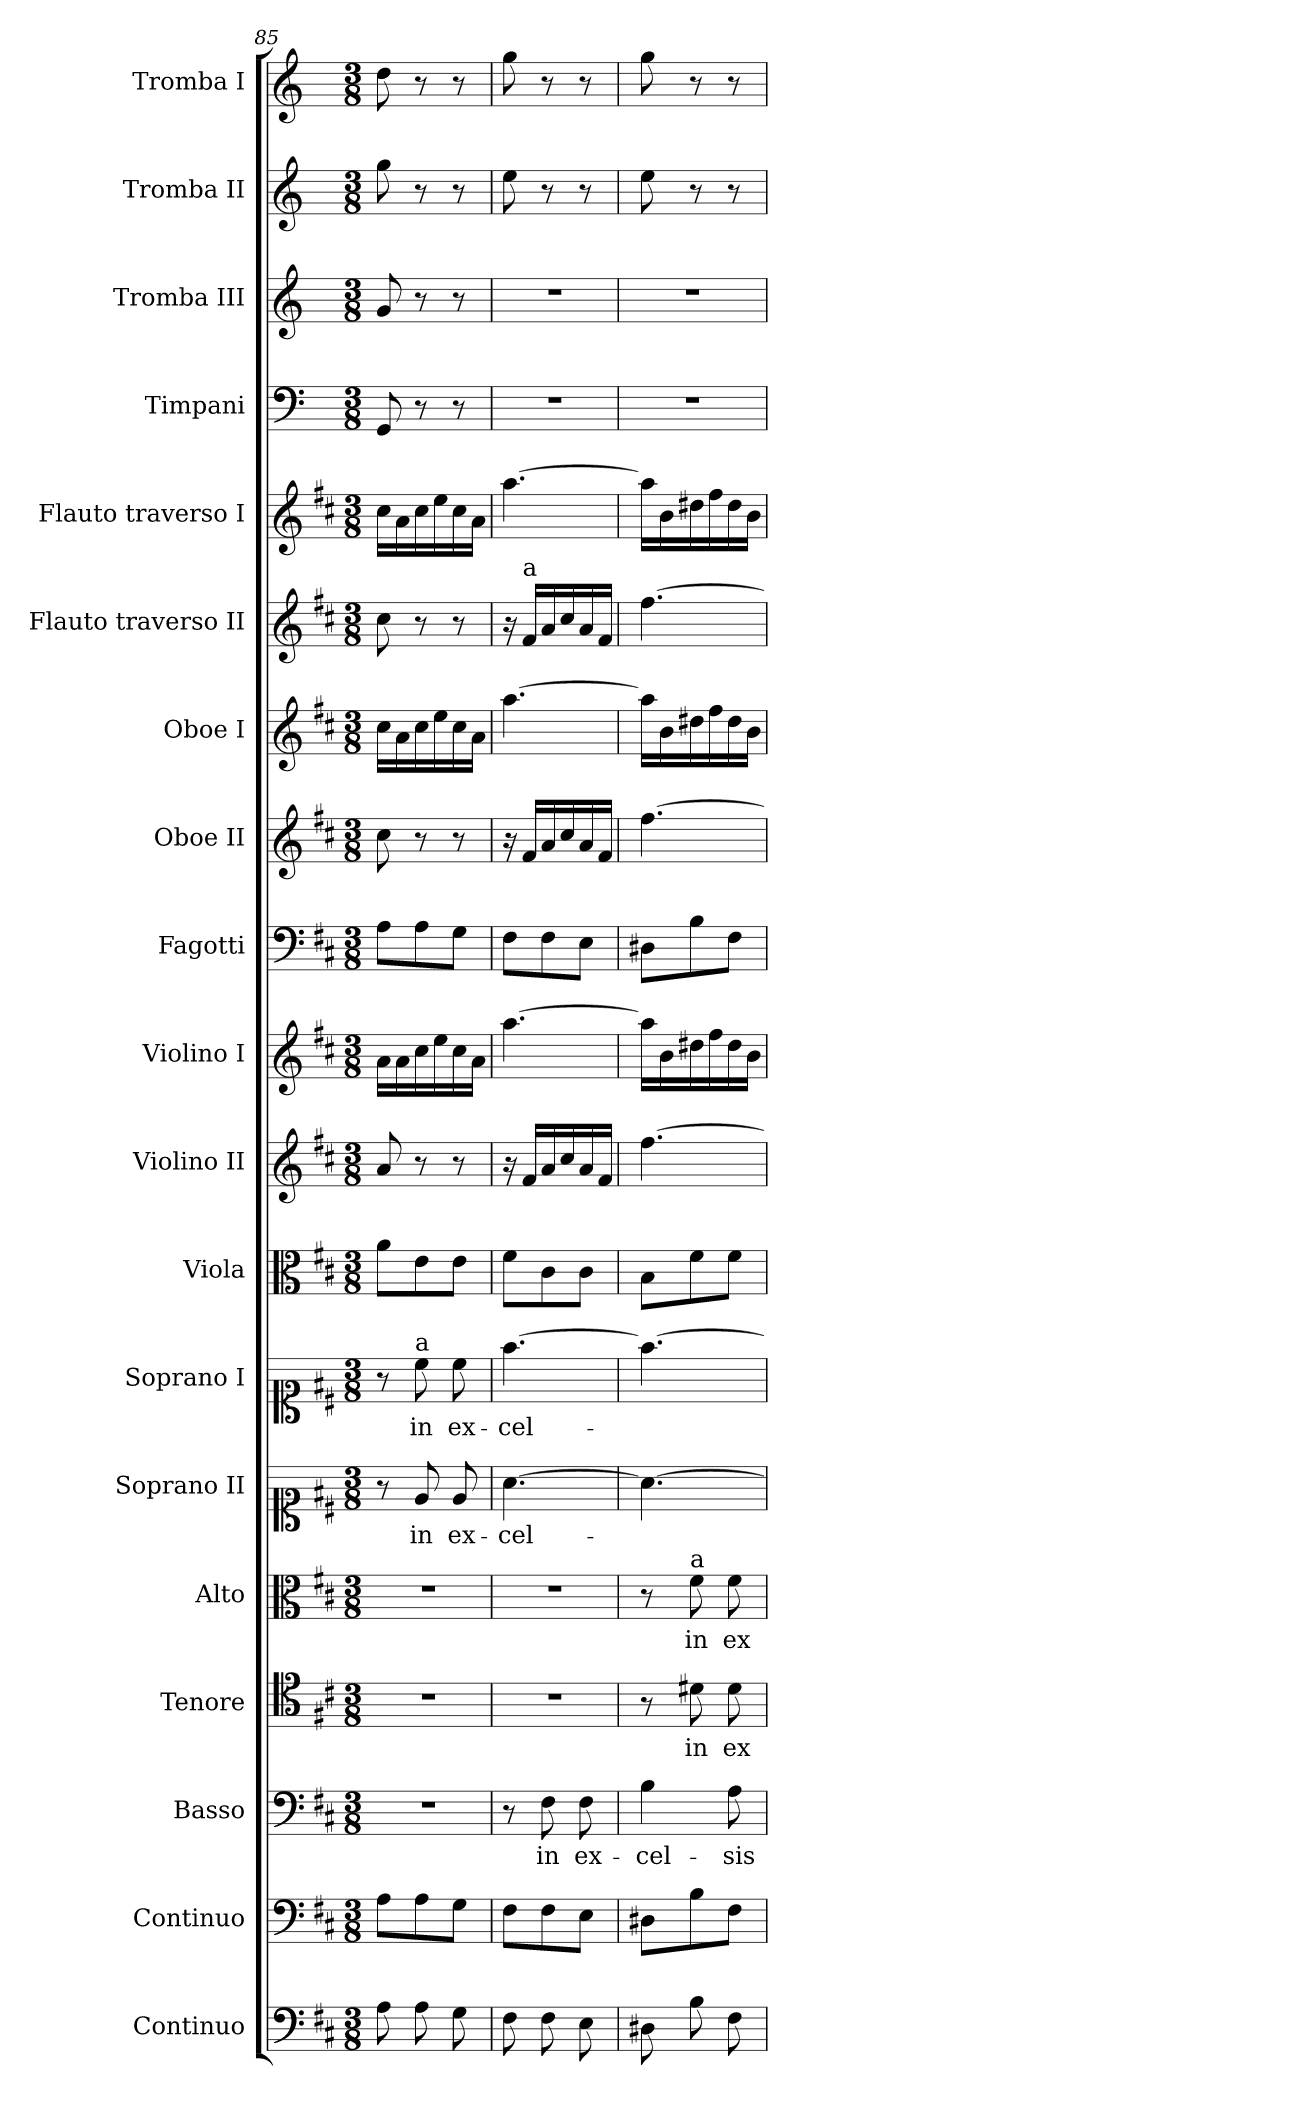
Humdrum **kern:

**kern	**kern	**kern	**text	**kern	**text	**kern	**text	**kern	**text	**kern	**text	**kern	**kern	**kern	**kern	**kern	**kern	**kern	**kern	**kern	**kern	**kern	**kern
*part19	*part18	*part17	*part17	*part16	*part16	*part15	*part15	*part14	*part14	*part13	*part13	*part12	*part11	*part10	*part9	*part8	*part7	*part6	*part5	*part4	*part3	*part2	*part1
*staff19	*staff18	*staff17	*staff17	*staff16	*staff16	*staff15	*staff15	*staff14	*staff14	*staff13	*staff13	*staff12	*staff11	*staff10	*staff9	*staff8	*staff7	*staff6	*staff5	*staff4	*staff3	*staff2	*staff1
*I"Continuo	*I"Continuo	*I"Basso	*	*I"Tenore	*	*I"Alto	*	*I"Soprano II	*	*I"Soprano I	*	*I"Viola	*I"Violino II	*I"Violino I	*I"Fagotti	*I"Oboe II	*I"Oboe I	*I"Flauto traverso II	*I"Flauto traverso I	*I"Timpani	*I"Tromba III	*I"Tromba II	*I"Tromba I
*I'Cont.	*I'Cont.	*I'B.	*	*I'T.	*	*I'A.	*	*I'S. II	*	*I'S. I	*	*I'Vla.	*I'Vln. II	*I'Vln. I	*I'Fgt.	*I'Ob. II	*I'Ob. I	*I'Fl. trv. II	*I'Fl. trv. I	*I'Timp.	*I'Tr. III	*I'Tr. II	*I'Tr. I
*clefF4	*clefF4	*clefF4	*	*clefC4	*	*clefC3	*	*clefC1	*	*clefC1	*	*clefC3	*clefG2	*clefG2	*clefF4	*clefG2	*clefG2	*clefG2	*clefG2	*clefF4	*clefG2	*clefG2	*clefG2
*	*	*	*	*	*	*	*	*	*	*	*	*	*	*	*	*	*	*	*	*ITrd-1c-2	*ITrd-1c-2	*ITrd-1c-2	*ITrd-1c-2
*k[f#c#]	*k[f#c#]	*k[f#c#]	*	*k[f#c#]	*	*k[f#c#]	*	*k[f#c#]	*	*k[f#c#]	*	*k[f#c#]	*k[f#c#]	*k[f#c#]	*k[f#c#]	*k[f#c#]	*k[f#c#]	*k[f#c#]	*k[f#c#]	*k[f#c#]	*k[f#c#]	*k[f#c#]	*k[f#c#]
*M3/8	*M3/8	*M3/8	*	*M3/8	*	*M3/8	*	*M3/8	*	*M3/8	*	*M3/8	*M3/8	*M3/8	*M3/8	*M3/8	*M3/8	*M3/8	*M3/8	*M3/8	*M3/8	*M3/8	*M3/8
=85	=85	=85	=85	=85	=85	=85	=85	=85	=85	=85	=85	=85	=85	=85	=85	=85	=85	=85	=85	=85	=85	=85	=85
8A	8A\L	4.r	.	4.r	.	4.r	.	8r	.	8r	.	8a\L	8a/	16a\LL	8A\L	8cc#\	16cc#\LL	8cc#\	16cc#\LL	8AA/	8a/	8aa\	8ee\
.	.	.	.	.	.	.	.	.	.	.	.	.	.	16a\	.	.	16a\	.	16a\	.	.	.	.
!	!	!	!	!	!	!	!	!	!	!LO:TX:a:t=a	!	!	!	!	!	!	!	!	!	!	!	!	!
8A	8A\	.	.	.	.	.	.	8e/	in	8cc#\	in	8e\	8r	16cc#\	8A\	8r	16cc#\	8r	16cc#\	8r	8r	8r	8r
.	.	.	.	.	.	.	.	.	.	.	.	.	.	16ee\	.	.	16ee\	.	16ee\	.	.	.	.
8G	8G\J	.	.	.	.	.	.	8e/	ex-	8cc#\	ex-	8e\J	8r	16cc#\	8G\J	8r	16cc#\	8r	16cc#\	8r	8r	8r	8r
.	.	.	.	.	.	.	.	.	.	.	.	.	.	16a\JJ	.	.	16a\JJ	.	16a\JJ	.	.	.	.
=86	=86	=86	=86	=86	=86	=86	=86	=86	=86	=86	=86	=86	=86	=86	=86	=86	=86	=86	=86	=86	=86	=86	=86
8F#	8F#\L	8r	.	4.r	.	4.r	.	[4.a\	-cel-	[4.ff#\	-cel-	8f#\L	16r	[4.aa\	8F#\L	16r	[4.aa\	16r	[4.aa\	4.r	4.r	8ff#\	8aa\
!	!	!	!	!	!	!	!	!	!	!	!	!	!	!	!	!	!	!LO:TX:a:t=a	!	!	!	!	!
.	.	.	.	.	.	.	.	.	.	.	.	.	16f#/LL	.	.	16f#/LL	.	16f#/LL	.	.	.	.	.
8F#	8F#\	8F#\	in	.	.	.	.	.	.	.	.	8c#\	16a/	.	8F#\	16a/	.	16a/	.	.	.	8r	8r
.	.	.	.	.	.	.	.	.	.	.	.	.	16cc#/	.	.	16cc#/	.	16cc#/	.	.	.	.	.
8E	8E\J	8F#\	ex-	.	.	.	.	.	.	.	.	8c#\J	16a/	.	8E\J	16a/	.	16a/	.	.	.	8r	8r
.	.	.	.	.	.	.	.	.	.	.	.	.	16f#/JJ	.	.	16f#/JJ	.	16f#/JJ	.	.	.	.	.
=87	=87	=87	=87	=87	=87	=87	=87	=87	=87	=87	=87	=87	=87	=87	=87	=87	=87	=87	=87	=87	=87	=87	=87
8D#X	8D#X\L	4B\	-cel-	8r	.	8r	.	4.a\_	.	4.ff#\_	.	8B\L	[4.ff#\	16aa\LL]	8D#X\L	[4.ff#\	16aa\LL]	[4.ff#\	16aa\LL]	4.r	4.r	8ff#\	8aa\
.	.	.	.	.	.	.	.	.	.	.	.	.	.	16b\	.	.	16b\	.	16b\	.	.	.	.
!	!	!	!	!	!	!LO:TX:a:t=a	!	!	!	!	!	!	!	!	!	!	!	!	!	!	!	!	!
8B	8B\	.	.	8d#X\	in	8f#\	in	.	.	.	.	8f#\	.	16dd#X\	8B\	.	16dd#X\	.	16dd#X\	.	.	8r	8r
.	.	.	.	.	.	.	.	.	.	.	.	.	.	16ff#\	.	.	16ff#\	.	16ff#\	.	.	.	.
8F#	8F#\J	8A\	-sis	8d#\	ex-	8f#\	ex-	.	.	.	.	8f#\J	.	16dd#\	8F#\J	.	16dd#\	.	16dd#\	.	.	8r	8r
.	.	.	.	.	.	.	.	.	.	.	.	.	.	16b\JJ	.	.	16b\JJ	.	16b\JJ	.	.	.	.
=	=	=	=	=	=	=	=	=	=	=	=	=	=	=	=	=	=	=	=	=	=	=	=
*-	*-	*-	*-	*-	*-	*-	*-	*-	*-	*-	*-	*-	*-	*-	*-	*-	*-	*-	*-	*-	*-	*-	*-
